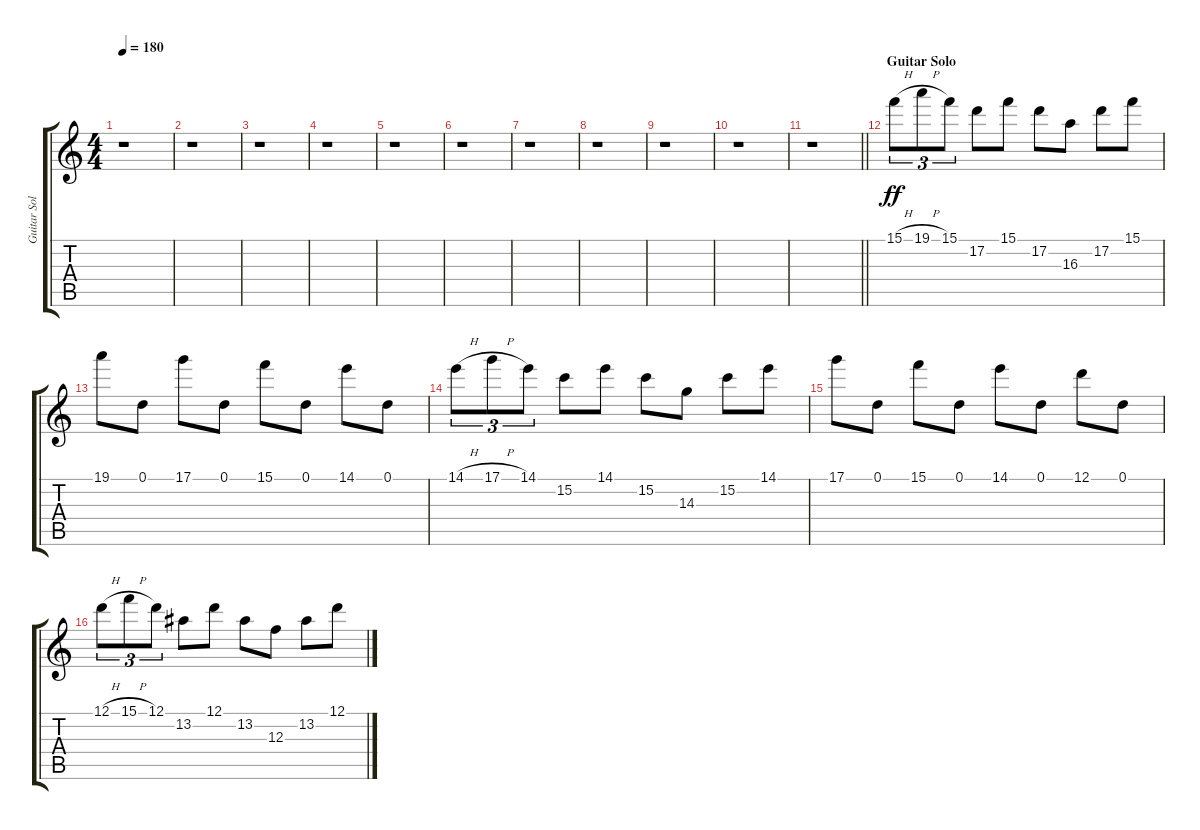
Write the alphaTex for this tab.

\track ("Guitar Solo" "Guitar Sol") {instrument distortionguitar}
\staff {score tabs}
\tuning (D4 A3 F3 C3 G2 C2) {hide}
\ts (4 4)
\tempo 180
\clef g2
\ks c
r.1{dy ff} |
r.1 |
r.1 |
r.1 |
r.1 |
r.1 |
r.1 |
r.1 |
r.1 |
r.1 |
\barLineRight lightlight
r.1 |
\section ("" "Guitar Solo")
15.1{h}.8{tu (3 2)} 19.1{h}.8{tu (3 2)} 15.1.8{tu (3 2)} 17.2.8 15.1.8 17.2.8 16.3.8 17.2.8 15.1.8 |
19.1.8 0.1.8 17.1.8 0.1.8 15.1.8 0.1.8 14.1.8 0.1.8 |
14.1{h}.8{tu (3 2)} 17.1{h}.8{tu (3 2)} 14.1.8{tu (3 2)} 15.2.8 14.1.8 15.2.8 14.3.8 15.2.8 14.1.8 |
17.1.8 0.1.8 15.1.8 0.1.8 14.1.8 0.1.8 12.1.8 0.1.8 |
12.1{h}.8{tu (3 2)} 15.1{h}.8{tu (3 2)} 12.1.8{tu (3 2)} 13.2.8 12.1.8 13.2.8 12.3.8 13.2.8 12.1.8
